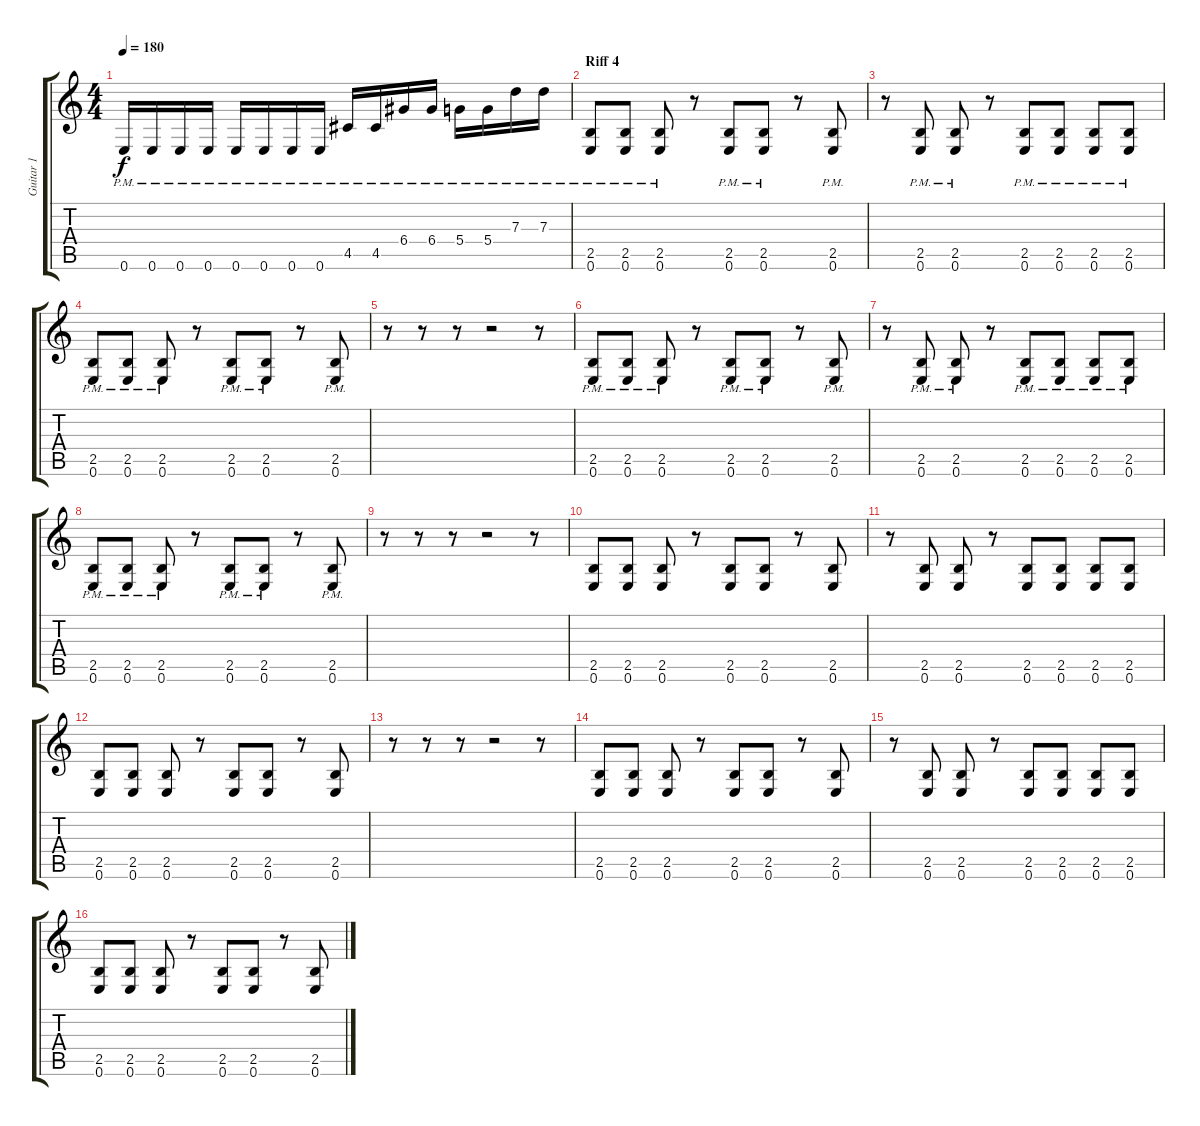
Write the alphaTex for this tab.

\track ("Guitar 1" "Guitar 1") {instrument distortionguitar}
\staff {score tabs}
\tuning (E4 B3 G3 D3 A2 E2) {hide}
\ts (4 4)
\tempo 180
\clef g2
\ks c
0.6{pm}.16{dy f} 0.6{pm}.16 0.6{pm}.16 0.6{pm}.16 0.6{pm}.16 0.6{pm}.16 0.6{pm}.16 0.6{pm}.16 4.5{pm}.16 4.5{pm}.16 6.4{pm}.16 6.4{pm}.16 5.4{pm}.16 5.4{pm}.16 7.3{pm}.16 7.3{pm}.16 |
\section ("" "Riff 4")
(2.5{pm} 0.6{pm}).8 (2.5{pm} 0.6{pm}).8 (2.5{pm} 0.6{pm}).8 r.8 (2.5{pm} 0.6{pm}).8 (2.5{pm} 0.6{pm}).8 r.8 (2.5{pm} 0.6{pm}).8 |
r.8 (2.5{pm} 0.6{pm}).8 (2.5{pm} 0.6{pm}).8 r.8 (2.5{pm} 0.6{pm}).8 (2.5{pm} 0.6{pm}).8 (2.5{pm} 0.6{pm}).8 (2.5{pm} 0.6{pm}).8 |
(2.5{pm} 0.6{pm}).8 (2.5{pm} 0.6{pm}).8 (2.5{pm} 0.6{pm}).8 r.8 (2.5{pm} 0.6{pm}).8 (2.5{pm} 0.6{pm}).8 r.8 (2.5{pm} 0.6{pm}).8 |
r.8 r.8 r.8 r.2 r.8 |
(2.5{pm} 0.6{pm}).8 (2.5{pm} 0.6{pm}).8 (2.5{pm} 0.6{pm}).8 r.8 (2.5{pm} 0.6{pm}).8 (2.5{pm} 0.6{pm}).8 r.8 (2.5{pm} 0.6{pm}).8 |
r.8 (2.5{pm} 0.6{pm}).8 (2.5{pm} 0.6{pm}).8 r.8 (2.5{pm} 0.6{pm}).8 (2.5{pm} 0.6{pm}).8 (2.5{pm} 0.6{pm}).8 (2.5{pm} 0.6{pm}).8 |
(2.5{pm} 0.6{pm}).8 (2.5{pm} 0.6{pm}).8 (2.5{pm} 0.6{pm}).8 r.8 (2.5{pm} 0.6{pm}).8 (2.5{pm} 0.6{pm}).8 r.8 (2.5{pm} 0.6{pm}).8 |
r.8 r.8 r.8 r.2 r.8 |
(2.5 0.6).8 (2.5 0.6).8 (2.5 0.6).8 r.8 (2.5 0.6).8 (2.5 0.6).8 r.8 (2.5 0.6).8 |
r.8 (2.5 0.6).8 (2.5 0.6).8 r.8 (2.5 0.6).8 (2.5 0.6).8 (2.5 0.6).8 (2.5 0.6).8 |
(2.5 0.6).8 (2.5 0.6).8 (2.5 0.6).8 r.8 (2.5 0.6).8 (2.5 0.6).8 r.8 (2.5 0.6).8 |
r.8 r.8 r.8 r.2 r.8 |
(2.5 0.6).8 (2.5 0.6).8 (2.5 0.6).8 r.8 (2.5 0.6).8 (2.5 0.6).8 r.8 (2.5 0.6).8 |
r.8 (2.5 0.6).8 (2.5 0.6).8 r.8 (2.5 0.6).8 (2.5 0.6).8 (2.5 0.6).8 (2.5 0.6).8 |
(2.5 0.6).8 (2.5 0.6).8 (2.5 0.6).8 r.8 (2.5 0.6).8 (2.5 0.6).8 r.8 (2.5 0.6).8
